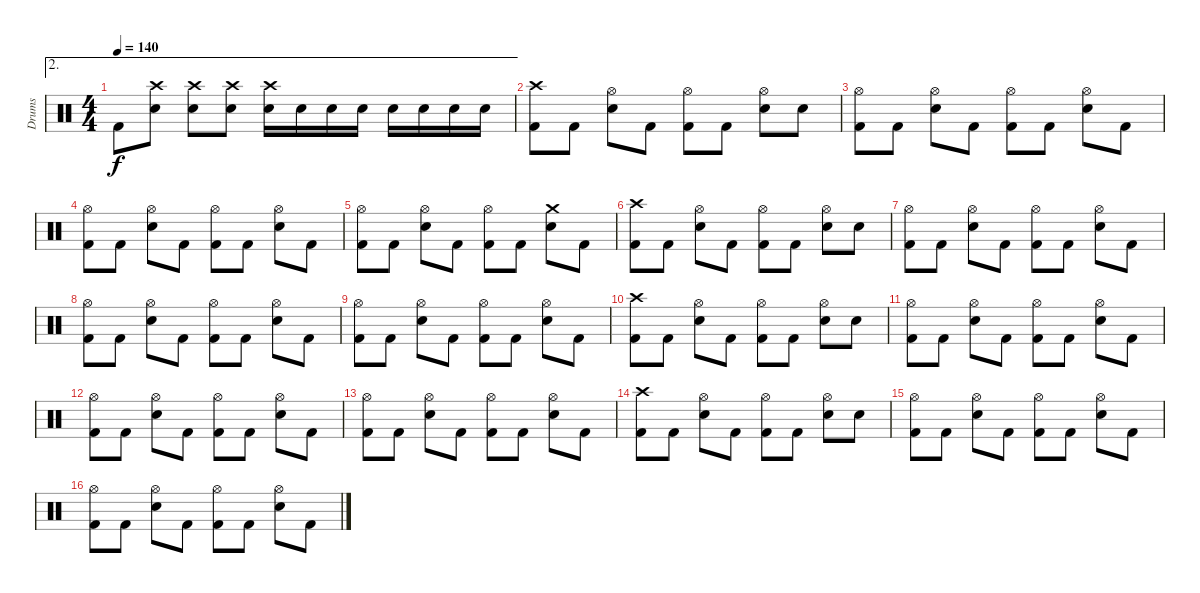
\track ("Drums" "Drums") {instrument percussion}
\staff {score}
\articulation defaults
\ae 2
\ts (4 4)
\tempo 140
\clef neutral
\ks c "Kick (hit) 2".8{dy f}
("Crash high (hit)" "Electric Snare (hit)").8 ("Crash high (hit)" "Electric Snare (hit)").8 ("Crash high (hit)" "Electric Snare (hit)").8 ("Crash high (hit)" "Electric Snare (hit)").16 "Electric Snare (hit)".16 "Electric Snare (hit)".16 "Electric Snare (hit)".16 "Electric Snare (hit)".16 "Electric Snare (hit)".16 "Electric Snare (hit)".16 "Electric Snare (hit)".16 |
("Crash high (hit)" "Kick (hit) 2").8 "Kick (hit) 2".8 ("Hi-Hat (open)" "Electric Snare (hit)").8 "Kick (hit) 2".8 ("Hi-Hat (open)" "Kick (hit) 2").8 "Kick (hit) 2".8 ("Hi-Hat (open)" "Electric Snare (hit)").8 "Snare (hit)".8 |
("Hi-Hat (open)" "Kick (hit) 2").8 "Kick (hit) 2".8 ("Hi-Hat (open)" "Electric Snare (hit)").8 "Kick (hit) 2".8 ("Hi-Hat (open)" "Kick (hit) 2").8 "Kick (hit) 2".8 ("Hi-Hat (open)" "Electric Snare (hit)").8 "Kick (hit) 2".8 |
("Hi-Hat (open)" "Kick (hit) 2").8 "Kick (hit) 2".8 ("Hi-Hat (open)" "Electric Snare (hit)").8 "Kick (hit) 2".8 ("Hi-Hat (open)" "Kick (hit) 2").8 "Kick (hit) 2".8 ("Hi-Hat (open)" "Electric Snare (hit)").8 "Kick (hit) 2".8 |
("Hi-Hat (open)" "Kick (hit) 2").8 "Kick (hit) 2".8 ("Hi-Hat (open)" "Electric Snare (hit)").8 "Kick (hit) 2".8 ("Hi-Hat (open)" "Kick (hit) 2").8 "Kick (hit) 2".8 ("Crash medium (hit)" "Electric Snare (hit)").8 "Kick (hit) 2".8 |
("Crash high (hit)" "Kick (hit) 2").8 "Kick (hit) 2".8 ("Hi-Hat (open)" "Electric Snare (hit)").8 "Kick (hit) 2".8 ("Hi-Hat (open)" "Kick (hit) 2").8 "Kick (hit) 2".8 ("Hi-Hat (open)" "Electric Snare (hit)").8 "Snare (hit)".8 |
("Hi-Hat (open)" "Kick (hit) 2").8 "Kick (hit) 2".8 ("Hi-Hat (open)" "Electric Snare (hit)").8 "Kick (hit) 2".8 ("Hi-Hat (open)" "Kick (hit) 2").8 "Kick (hit) 2".8 ("Hi-Hat (open)" "Electric Snare (hit)").8 "Kick (hit) 2".8 |
("Hi-Hat (open)" "Kick (hit) 2").8 "Kick (hit) 2".8 ("Hi-Hat (open)" "Electric Snare (hit)").8 "Kick (hit) 2".8 ("Hi-Hat (open)" "Kick (hit) 2").8 "Kick (hit) 2".8 ("Hi-Hat (open)" "Electric Snare (hit)").8 "Kick (hit) 2".8 |
("Hi-Hat (open)" "Kick (hit) 2").8 "Kick (hit) 2".8 ("Hi-Hat (open)" "Electric Snare (hit)").8 "Kick (hit) 2".8 ("Hi-Hat (open)" "Kick (hit) 2").8 "Kick (hit) 2".8 ("Hi-Hat (open)" "Electric Snare (hit)").8 "Kick (hit) 2".8 |
("Crash high (hit)" "Kick (hit) 2").8 "Kick (hit) 2".8 ("Hi-Hat (open)" "Electric Snare (hit)").8 "Kick (hit) 2".8 ("Hi-Hat (open)" "Kick (hit) 2").8 "Kick (hit) 2".8 ("Hi-Hat (open)" "Electric Snare (hit)").8 "Snare (hit)".8 |
("Hi-Hat (open)" "Kick (hit) 2").8 "Kick (hit) 2".8 ("Hi-Hat (open)" "Electric Snare (hit)").8 "Kick (hit) 2".8 ("Hi-Hat (open)" "Kick (hit) 2").8 "Kick (hit) 2".8 ("Hi-Hat (open)" "Electric Snare (hit)").8 "Kick (hit) 2".8 |
("Hi-Hat (open)" "Kick (hit) 2").8 "Kick (hit) 2".8 ("Hi-Hat (open)" "Electric Snare (hit)").8 "Kick (hit) 2".8 ("Hi-Hat (open)" "Kick (hit) 2").8 "Kick (hit) 2".8 ("Hi-Hat (open)" "Electric Snare (hit)").8 "Kick (hit) 2".8 |
("Hi-Hat (open)" "Kick (hit) 2").8 "Kick (hit) 2".8 ("Hi-Hat (open)" "Electric Snare (hit)").8 "Kick (hit) 2".8 ("Hi-Hat (open)" "Kick (hit) 2").8 "Kick (hit) 2".8 ("Hi-Hat (open)" "Electric Snare (hit)").8 "Kick (hit) 2".8 |
("Crash high (hit)" "Kick (hit) 2").8 "Kick (hit) 2".8 ("Hi-Hat (open)" "Electric Snare (hit)").8 "Kick (hit) 2".8 ("Hi-Hat (open)" "Kick (hit) 2").8 "Kick (hit) 2".8 ("Hi-Hat (open)" "Electric Snare (hit)").8 "Snare (hit)".8 |
("Hi-Hat (open)" "Kick (hit) 2").8 "Kick (hit) 2".8 ("Hi-Hat (open)" "Electric Snare (hit)").8 "Kick (hit) 2".8 ("Hi-Hat (open)" "Kick (hit) 2").8 "Kick (hit) 2".8 ("Hi-Hat (open)" "Electric Snare (hit)").8 "Kick (hit) 2".8 |
("Hi-Hat (open)" "Kick (hit) 2").8 "Kick (hit) 2".8 ("Hi-Hat (open)" "Electric Snare (hit)").8 "Kick (hit) 2".8 ("Hi-Hat (open)" "Kick (hit) 2").8 "Kick (hit) 2".8 ("Hi-Hat (open)" "Electric Snare (hit)").8 "Kick (hit) 2".8
